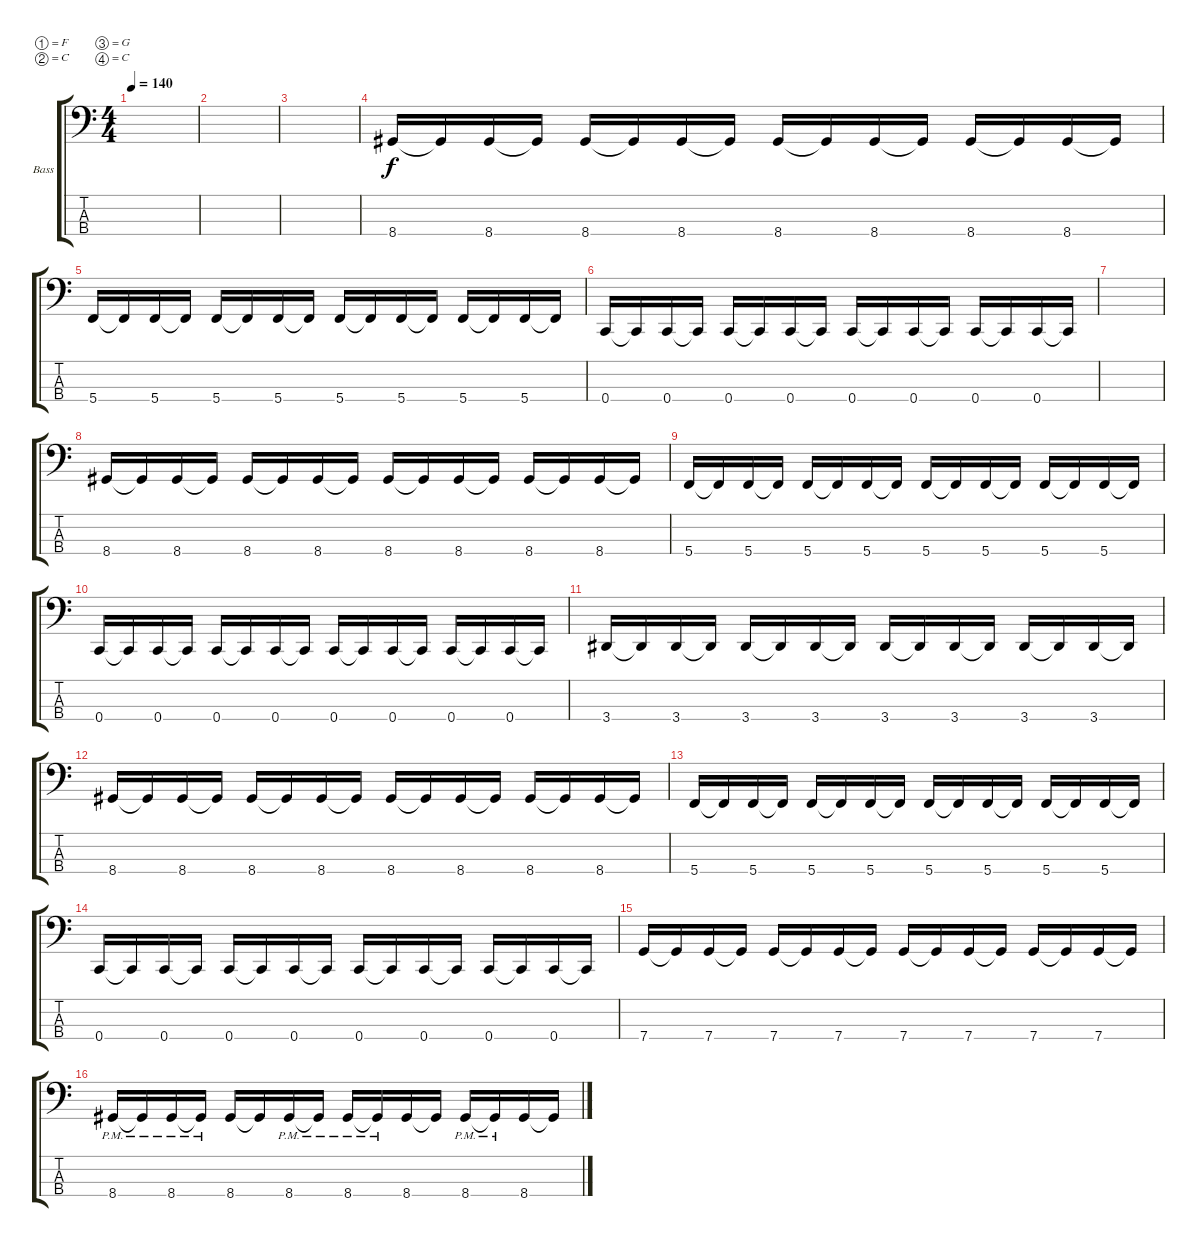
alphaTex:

\defaultSystemsLayout 4
\bracketExtendMode groupsimilarinstruments
\firstSystemTrackNameOrientation horizontal
\otherSystemsTrackNameOrientation horizontal
\track ("Bass" "Bass") {instrument electricbassfinger}
\staff {score tabs}
\tuning (F2 C2 G1 C1)
\ts (4 4)
\tempo 140
\clef f4
\ks c
|
|
|
8.4.16 8.4{t}.16 8.4.16 8.4{t}.16 8.4.16 8.4{t}.16 8.4.16 8.4{t}.16 8.4.16 8.4{t}.16 8.4.16 8.4{t}.16 8.4.16 8.4{t}.16 8.4.16 8.4{t}.16 |
5.4.16 5.4{t}.16 5.4.16 5.4{t}.16 5.4.16 5.4{t}.16 5.4.16 5.4{t}.16 5.4.16 5.4{t}.16 5.4.16 5.4{t}.16 5.4.16 5.4{t}.16 5.4.16 5.4{t}.16 |
0.4.16 0.4{t}.16 0.4.16 0.4{t}.16 0.4.16 0.4{t}.16 0.4.16 0.4{t}.16 0.4.16 0.4{t}.16 0.4.16 0.4{t}.16 0.4.16 0.4{t}.16 0.4.16 0.4{t}.16 |
|
8.4.16 8.4{t}.16 8.4.16 8.4{t}.16 8.4.16 8.4{t}.16 8.4.16 8.4{t}.16 8.4.16 8.4{t}.16 8.4.16 8.4{t}.16 8.4.16 8.4{t}.16 8.4.16 8.4{t}.16 |
5.4.16 5.4{t}.16 5.4.16 5.4{t}.16 5.4.16 5.4{t}.16 5.4.16 5.4{t}.16 5.4.16 5.4{t}.16 5.4.16 5.4{t}.16 5.4.16 5.4{t}.16 5.4.16 5.4{t}.16 |
0.4.16 0.4{t}.16 0.4.16 0.4{t}.16 0.4.16 0.4{t}.16 0.4.16 0.4{t}.16 0.4.16 0.4{t}.16 0.4.16 0.4{t}.16 0.4.16 0.4{t}.16 0.4.16 0.4{t}.16 |
3.4.16 3.4{t}.16 3.4.16 3.4{t}.16 3.4.16 3.4{t}.16 3.4.16 3.4{t}.16 3.4.16 3.4{t}.16 3.4.16 3.4{t}.16 3.4.16 3.4{t}.16 3.4.16 3.4{t}.16 |
8.4.16 8.4{t}.16 8.4.16 8.4{t}.16 8.4.16 8.4{t}.16 8.4.16 8.4{t}.16 8.4.16 8.4{t}.16 8.4.16 8.4{t}.16 8.4.16 8.4{t}.16 8.4.16 8.4{t}.16 |
5.4.16 5.4{t}.16 5.4.16 5.4{t}.16 5.4.16 5.4{t}.16 5.4.16 5.4{t}.16 5.4.16 5.4{t}.16 5.4.16 5.4{t}.16 5.4.16 5.4{t}.16 5.4.16 5.4{t}.16 |
0.4.16 0.4{t}.16 0.4.16 0.4{t}.16 0.4.16 0.4{t}.16 0.4.16 0.4{t}.16 0.4.16 0.4{t}.16 0.4.16 0.4{t}.16 0.4.16 0.4{t}.16 0.4.16 0.4{t}.16 |
7.4.16 7.4{t}.16 7.4.16 7.4{t}.16 7.4.16 7.4{t}.16 7.4.16 7.4{t}.16 7.4.16 7.4{t}.16 7.4.16 7.4{t}.16 7.4.16 7.4{t}.16 7.4.16 7.4{t}.16 |
8.4{pm}.16 8.4{pm t}.16 8.4{pm}.16 8.4{pm t}.16 8.4.16 8.4{t}.16 8.4{pm}.16 8.4{pm t}.16 8.4{pm}.16 8.4{pm t}.16 8.4.16 8.4{t}.16 8.4{pm}.16 8.4{pm t}.16 8.4.16 8.4{t}.16
